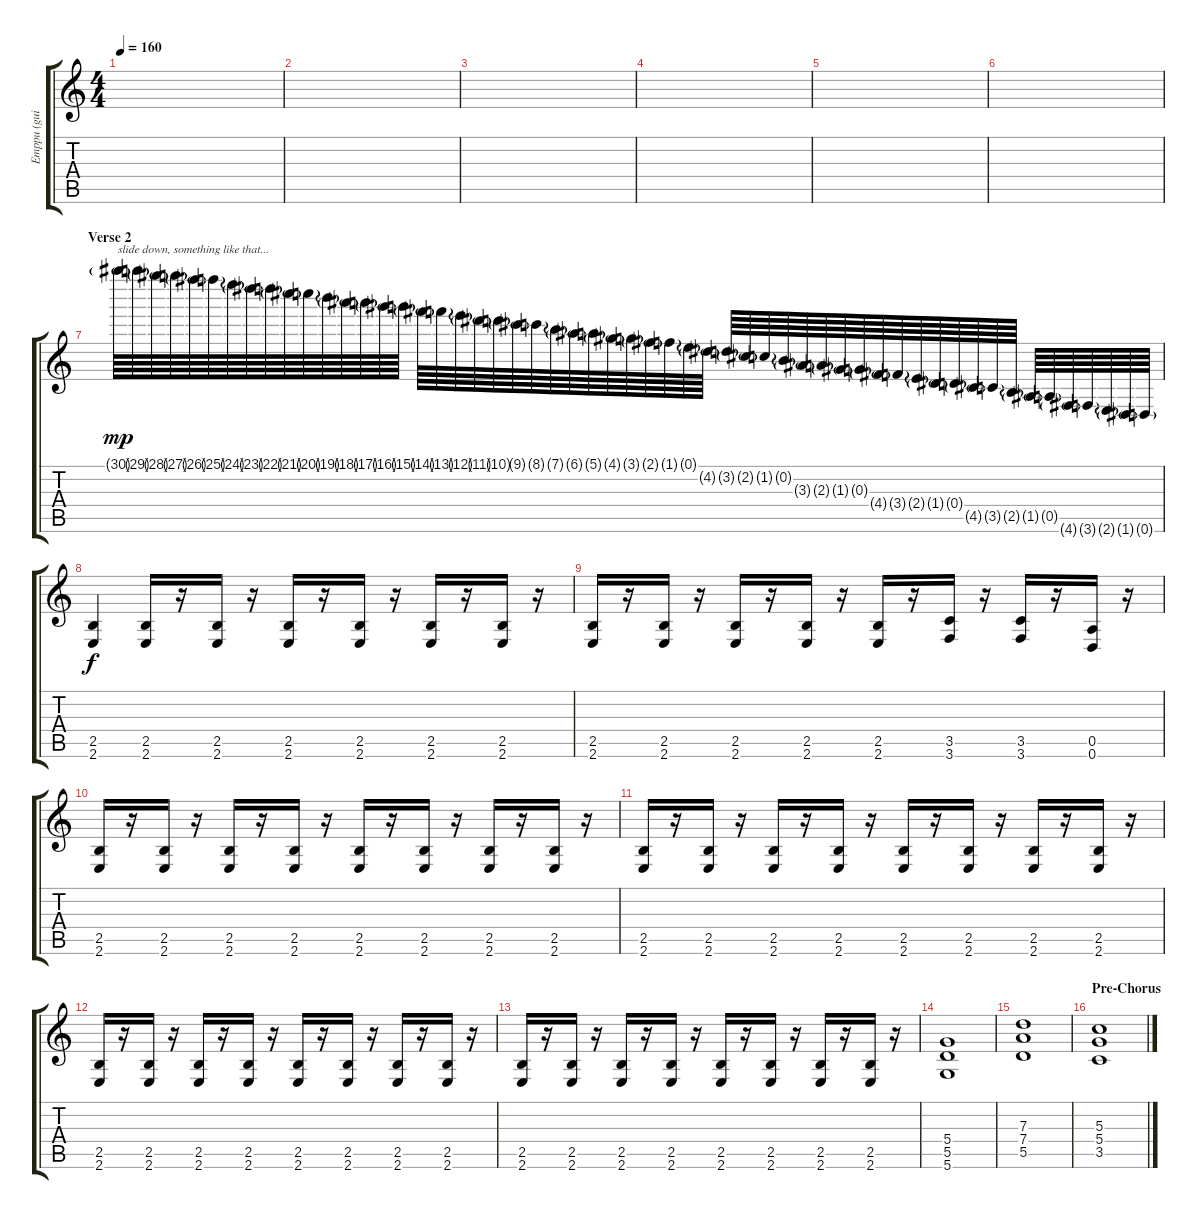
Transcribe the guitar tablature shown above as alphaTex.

\track ("Emppu (guitar)" "Emppu (gui") {instrument distortionguitar}
\staff {score tabs}
\tuning (E4 B3 G3 D3 A2 D2) {hide}
\ts (4 4)
\tempo 160
\clef g2
\ks c
|
|
|
|
|
|
\section ("" "Verse 2")
30.1{g}.64{txt "slide down, something like that..." dy mp} 29.1{g}.64 28.1{g}.64 27.1{g}.64 26.1{g}.64 25.1{g}.64 24.1{g}.64 23.1{g}.64 22.1{g}.64 21.1{g}.64 20.1{g}.64 19.1{g}.64 18.1{g}.64 17.1{g}.64 16.1{g}.64 15.1{g}.64 14.1{g}.64 13.1{g}.64 12.1{g}.64 11.1{g}.64 10.1{g}.64 9.1{g}.64 8.1{g}.64 7.1{g}.64 6.1{g}.64 5.1{g}.64 4.1{g}.64 3.1{g}.64 2.1{g}.64 1.1{g}.64 0.1{g}.64 4.2{g}.64 3.2{g}.64 2.2{g}.64 1.2{g}.64 0.2{g}.64 3.3{g}.64 2.3{g}.64 1.3{g}.64 0.3{g}.64 4.4{g}.64 3.4{g}.64 2.4{g}.64 1.4{g}.64 0.4{g}.64 4.5{g}.64 3.5{g}.64 2.5{g}.64 1.5{g}.64 0.5{g}.64 4.6{g}.64 3.6{g}.64 2.6{g}.64 1.6{g}.64 0.6{g}.64 |
(2.5 2.6).4{dy f} (2.5 2.6).16 r.16 (2.5 2.6).16 r.16 (2.5 2.6).16 r.16 (2.5 2.6).16 r.16 (2.5 2.6).16 r.16 (2.5 2.6).16 r.16 |
(2.5 2.6).16 r.16 (2.5 2.6).16 r.16 (2.5 2.6).16 r.16 (2.5 2.6).16 r.16 (2.5 2.6).16 r.16 (3.5 3.6).16 r.16 (3.5 3.6).16 r.16 (0.5 0.6).16 r.16 |
(2.5 2.6).16 r.16 (2.5 2.6).16 r.16 (2.5 2.6).16 r.16 (2.5 2.6).16 r.16 (2.5 2.6).16 r.16 (2.5 2.6).16 r.16 (2.5 2.6).16 r.16 (2.5 2.6).16 r.16 |
(2.5 2.6).16 r.16 (2.5 2.6).16 r.16 (2.5 2.6).16 r.16 (2.5 2.6).16 r.16 (2.5 2.6).16 r.16 (2.5 2.6).16 r.16 (2.5 2.6).16 r.16 (2.5 2.6).16 r.16 |
(2.5 2.6).16 r.16 (2.5 2.6).16 r.16 (2.5 2.6).16 r.16 (2.5 2.6).16 r.16 (2.5 2.6).16 r.16 (2.5 2.6).16 r.16 (2.5 2.6).16 r.16 (2.5 2.6).16 r.16 |
(2.5 2.6).16 r.16 (2.5 2.6).16 r.16 (2.5 2.6).16 r.16 (2.5 2.6).16 r.16 (2.5 2.6).16 r.16 (2.5 2.6).16 r.16 (2.5 2.6).16 r.16 (2.5 2.6).16 r.16 |
(5.4 5.5 5.6).1 |
(7.3 7.4 5.5).1 |
\section ("" "Pre-Chorus")
(5.3 5.4 3.5).1
